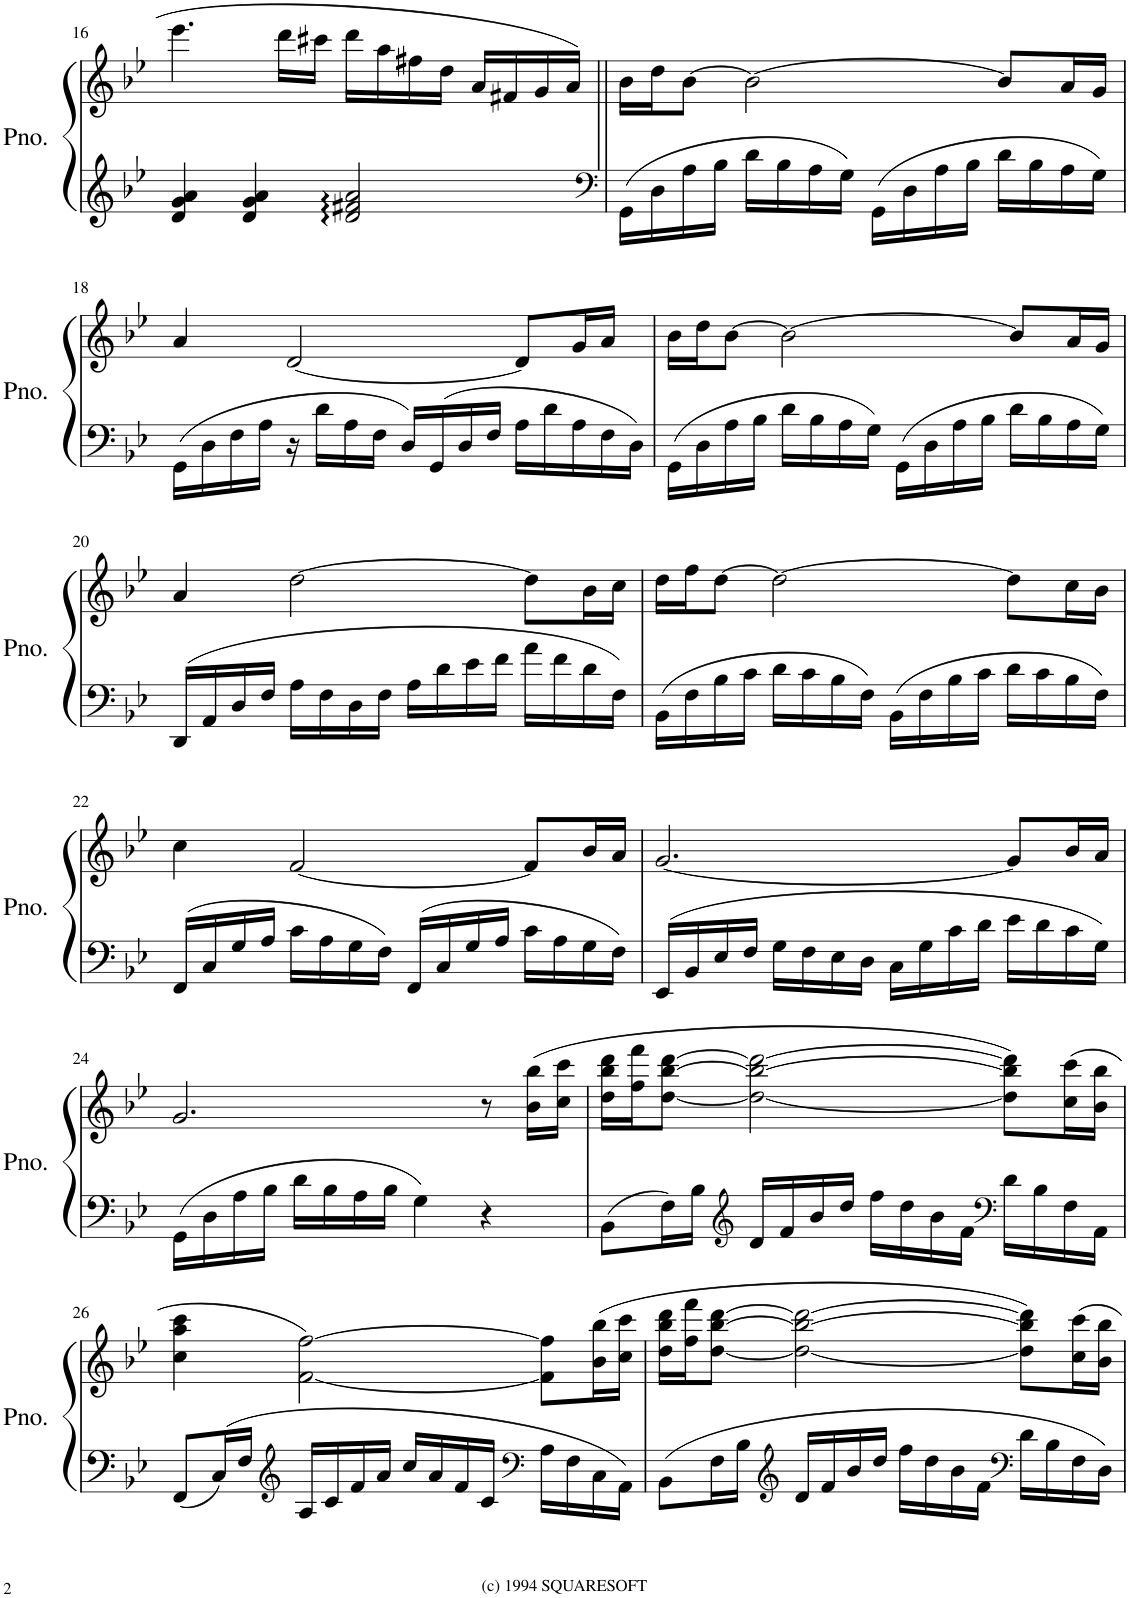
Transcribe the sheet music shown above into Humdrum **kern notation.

**kern	**kern
*part1	*part1
*staff2	*staff1
*I"Piano	*
*I'Pno.	*
!!LO:PB:g=z
*clefG2	*clefG2
*k[b-e-]	*k[b-e-]
*M4/4	*M4/4
=16	=16
4d/ 4g/ 4a/	4.eee-\
4d/ 4g/ 4a/	.
.	16ddd\LL
.	16ccc#X\JJ
2d/ 2f#X/ 2a/	16ddd\LL
.	16aa\
.	16ff#X\
.	16dd\JJ
.	16a/LL
.	16f#X/
.	16g/
.	16a/JJ
=17||	=17||
*clefF4	*
16GG\LL	16b-\LL
16D\	16dd\J
16A\	[8b-\J
16B-\JJ	.
16d\LL	2b-\_
16B-\	.
16A\	.
16G\JJ	.
16GG\LL	.
16D\	.
16A\	.
16B-\JJ	.
16d\LL	8b-/L]
16B-\	.
16A\	16a/L
16G\JJ	16g/JJ
!!LO:LB:g=z
=18	=18
16GG\LL	4a/
16D\	.
16F\	.
16A\JJ	.
16r	[2d/
16d\LL	.
16A\	.
16F\JJ	.
16D/LL	.
16GG/	.
16D/	.
16F/JJ	.
16A\LL	8d/L]
16d\	.
16A\	16g/L
16F\	16a/JJ
16D\JJ	16ryy
=19	=19
16GG\LL	16b-\LL
16D\	16dd\J
16A\	[8b-\J
16B-\JJ	.
16d\LL	2b-\_
16B-\	.
16A\	.
16G\JJ	.
16GG\LL	.
16D\	.
16A\	.
16B-\JJ	.
16d\LL	8b-/L]
16B-\	.
16A\	16a/L
16G\JJ	16g/JJ
!!LO:LB:g=z
=20	=20
16DD/LL	4a/
16AA/	.
16D/	.
16F/JJ	.
16A\LL	[2dd\
16F\	.
16D\	.
16F\JJ	.
16A\LL	.
16d\	.
16e-\	.
16f\JJ	.
16a\LL	8dd\L]
16f\	.
16d\	16b-\L
16F\JJ	16cc\JJ
=21	=21
16BB-\LL	16dd\LL
16F\	16ff\J
16B-\	[8dd\J
16c\JJ	.
16d\LL	2dd\_
16c\	.
16B-\	.
16F\JJ	.
16BB-\LL	.
16F\	.
16B-\	.
16c\JJ	.
16d\LL	8dd\L]
16c\	.
16B-\	16cc\L
16F\JJ	16b-\JJ
!!LO:LB:g=z
=22	=22
16FF/LL	4cc\
16C/	.
16G/	.
16A/JJ	.
16c\LL	[2f/
16A\	.
16G\	.
16F\JJ	.
16FF/LL	.
16C/	.
16G/	.
16A/JJ	.
16c\LL	8f/L]
16A\	.
16G\	16b-/L
16F\JJ	16a/JJ
=23	=23
16EE-/LL	[2.g/
16BB-/	.
16E-/	.
16F/JJ	.
16G\LL	.
16F\	.
16E-\	.
16D\JJ	.
16C\LL	.
16G\	.
16c\	.
16d\JJ	.
16e-\LL	8g/L]
16d\	.
16c\	16b-/L
16G\JJ	16a/JJ
!!LO:LB:g=z
=24	=24
16GG\LL	2.g/
16D\	.
16A\	.
16B-\JJ	.
16d\LL	.
16B-\	.
16A\	.
16B-\JJ	.
4G\	.
4r	8r
.	(16b-\ 16bb-\LL
.	16cc\ 16ccc\JJ
=25	=25
8BB-\L	16dd\ 16bb-\ 16ddd\LL
.	16ff\ 16fff\J
16F\L	[8dd\ [8bb-\ [8ddd\J
16B-\JJ	.
*clefG2	*
16d/LL	2dd\_ 2bb-\_ 2ddd\_
16f/	.
16b-/	.
16dd/JJ	.
16ff\LL	.
16dd\	.
16b-\	.
16f\JJ	.
*clefF4	*
16d\LL	8dd\] 8bb-\] 8ddd\]L)
16B-\	.
16F\	(16cc\ 16ccc\L
16AA\JJ	16b-\ 16bb-\JJ
!!LO:LB:g=z
=26	=26
8FF/L	4cc\ 4aa\ 4ccc\
16C/L	.
16F/JJ	.
*clefG2	*
16A/LL	[2f\ [2ff\)
16c/	.
16f/	.
16a/JJ	.
16cc/LL	.
16a/	.
16f/	.
16c/JJ	.
*clefF4	*
16A\LL	8f\] 8ff\]L
16F\	.
16C\	(16b-\ 16bb-\L
16AA\JJ	16cc\ 16ccc\JJ
=27	=27
8BB-\L	16dd\ 16bb-\ 16ddd\LL
.	16ff\ 16fff\J
16F\L	[8dd\ [8bb-\ [8ddd\J
16B-\JJ	.
*clefG2	*
16d/LL	2dd\_ 2bb-\_ 2ddd\_
16f/	.
16b-/	.
16dd/JJ	.
16ff\LL	.
16dd\	.
16b-\	.
16f\JJ	.
*clefF4	*
16d\LL	8dd\] 8bb-\] 8ddd\]L)
16B-\	.
16F\	16cc\ 16ccc\L
16D\JJ	16b-\ 16bb-\JJ
=	=
*-	*-
